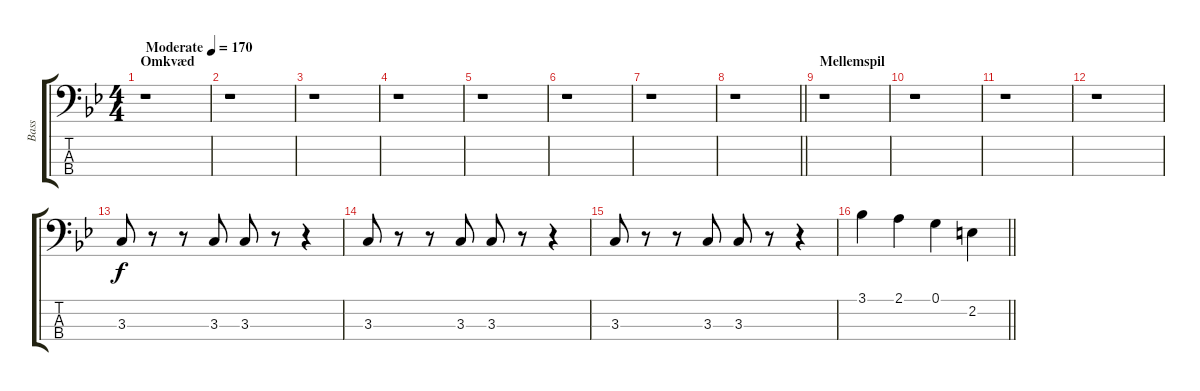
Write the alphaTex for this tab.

\track ("Bass" "Bass") {instrument electricbassfinger}
\staff {score tabs}
\tuning (G2 D2 A1 E1) {hide}
\ts (4 4)
\section ("" "Omkvæd")
\tempo (170 "Moderate")
\clef f4
\ks bb
r.1{dy f instrument electricbassfinger} |
r.1 |
r.1 |
r.1 |
r.1 |
r.1 |
r.1 |
\barLineRight lightlight
r.1 |
\section ("" "Mellemspil")
r.1 |
r.1 |
r.1 |
r.1 |
3.3.8 r.8 r.8 3.3.8 3.3.8 r.8 r.4 |
3.3.8 r.8 r.8 3.3.8 3.3.8 r.8 r.4 |
3.3.8 r.8 r.8 3.3.8 3.3.8 r.8 r.4 |
\barLineRight lightlight
3.1.4 2.1.4 0.1.4 2.2.4
